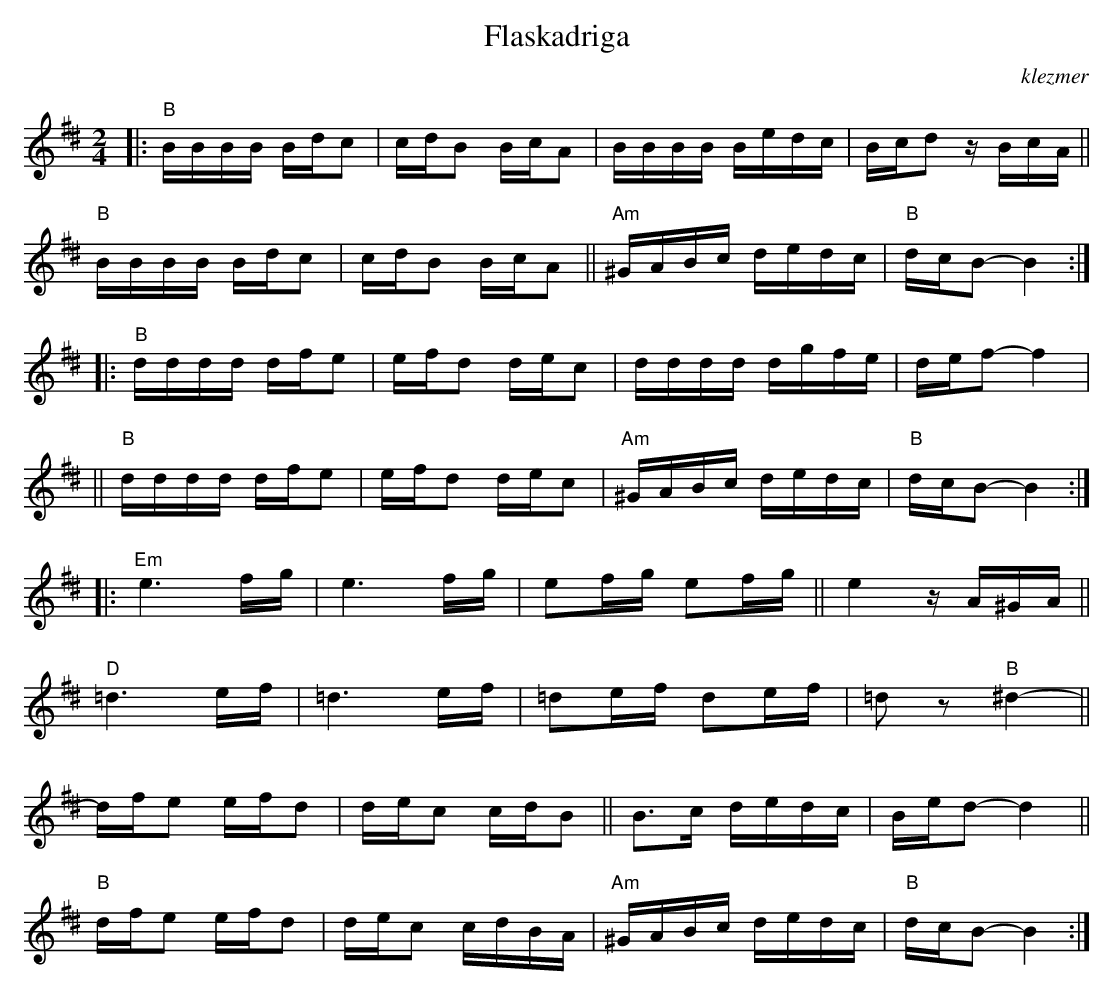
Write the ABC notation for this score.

X:1
T: Flaskadriga
O:klezmer
M: 2/4
L: 1/16
K: BPhr^d
|: "B"BBBB Bdc2  | cdB2 BcA2  | BBBB Bedc  | Bcd2 zBcA  ||
"B"BBBB Bdc2  | cdB2 BcA2 || "Am"^GABc dedc  | "B"dcB2- B4  ::
"B"dddd dfe2  | efd2 dec2  | dddd dgfe  | def2- f4 |
|| "B"dddd dfe2  | efd2 dec2  | "Am"^GABc dedc  | "B"dcB2- B4  ::
"Em"e6 fg  | e6 fg  | e2fg e2fg || e4 zA^GA  ||
"D"=d6 ef  | =d6 ef  | =d2ef d2ef  | =d2z2 "B"^d4-  ||
dfe2 efd2  | dec2 cdB2 || B3c dedc  | Bed2- d4  ||
"B"dfe2 efd2  | dec2 cdBA  | "Am"^GABc dedc  | "B"dcB2- B4 :|
